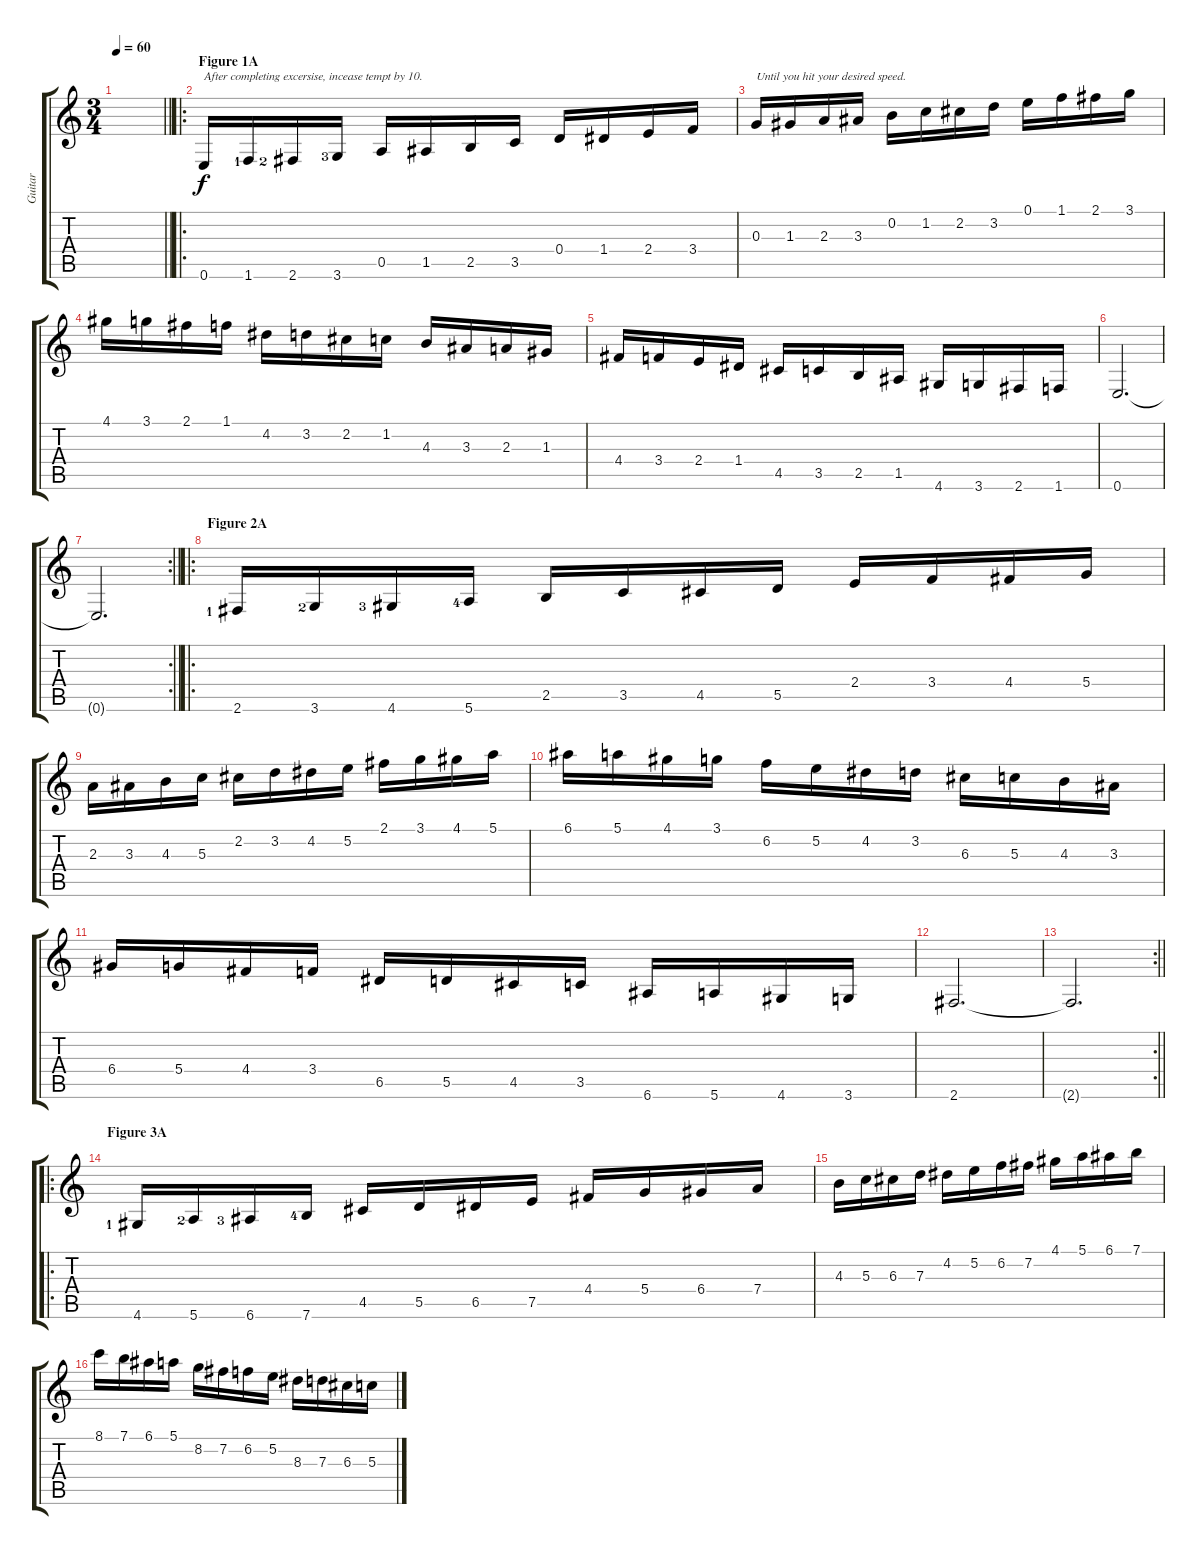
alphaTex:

\track ("Guitar" "Guitar") {instrument distortionguitar}
\staff {score tabs}
\tuning (E4 B3 G3 D3 A2 E2) {hide}
\ts (3 4)
\tempo 60
\clef g2
\barLineRight lightlight
\ks c
|
\ro
\section ("" "Figure 1A")
0.6.16{txt "After completing excersise, incease tempt by 10."} 1.6{lf 2}.16 2.6{lf 3}.16 3.6{lf 4}.16 0.5.16 1.5.16 2.5.16 3.5.16 0.4.16 1.4.16 2.4.16 3.4.16 |
0.3.16{txt "Until you hit your desired speed."} 1.3.16 2.3.16 3.3.16 0.2.16 1.2.16 2.2.16 3.2.16 0.1.16 1.1.16 2.1.16 3.1.16 |
4.1.16 3.1.16 2.1.16 1.1.16 4.2.16 3.2.16 2.2.16 1.2.16 4.3.16 3.3.16 2.3.16 1.3.16 |
4.4.16 3.4.16 2.4.16 1.4.16 4.5.16 3.5.16 2.5.16 1.5.16 4.6.16 3.6.16 2.6.16 1.6.16 |
0.6.2{d} |
\rc 2
\barLineRight lightlight
0.6{t}.2{d} |
\ro
\section ("" "Figure 2A")
2.6{lf 2}.16 3.6{lf 3}.16 4.6{lf 4}.16 5.6{lf 5}.16 2.5.16 3.5.16 4.5.16 5.5.16 2.4.16 3.4.16 4.4.16 5.4.16 |
2.3.16 3.3.16 4.3.16 5.3.16 2.2.16 3.2.16 4.2.16 5.2.16 2.1.16 3.1.16 4.1.16 5.1.16 |
6.1.16 5.1.16 4.1.16 3.1.16 6.2.16 5.2.16 4.2.16 3.2.16 6.3.16 5.3.16 4.3.16 3.3.16 |
6.4.16 5.4.16 4.4.16 3.4.16 6.5.16 5.5.16 4.5.16 3.5.16 6.6.16 5.6.16 4.6.16 3.6.16 |
2.6.2{d} |
\rc 2
\barLineRight lightlight
2.6{t}.2{d} |
\ro
\section ("" "Figure 3A")
4.6{lf 2}.16 5.6{lf 3}.16 6.6{lf 4}.16 7.6{lf 5}.16 4.5.16 5.5.16 6.5.16 7.5.16 4.4.16 5.4.16 6.4.16 7.4.16 |
4.3.16 5.3.16 6.3.16 7.3.16 4.2.16 5.2.16 6.2.16 7.2.16 4.1.16 5.1.16 6.1.16 7.1.16 |
8.1.16 7.1.16 6.1.16 5.1.16 8.2.16 7.2.16 6.2.16 5.2.16 8.3.16 7.3.16 6.3.16 5.3.16
